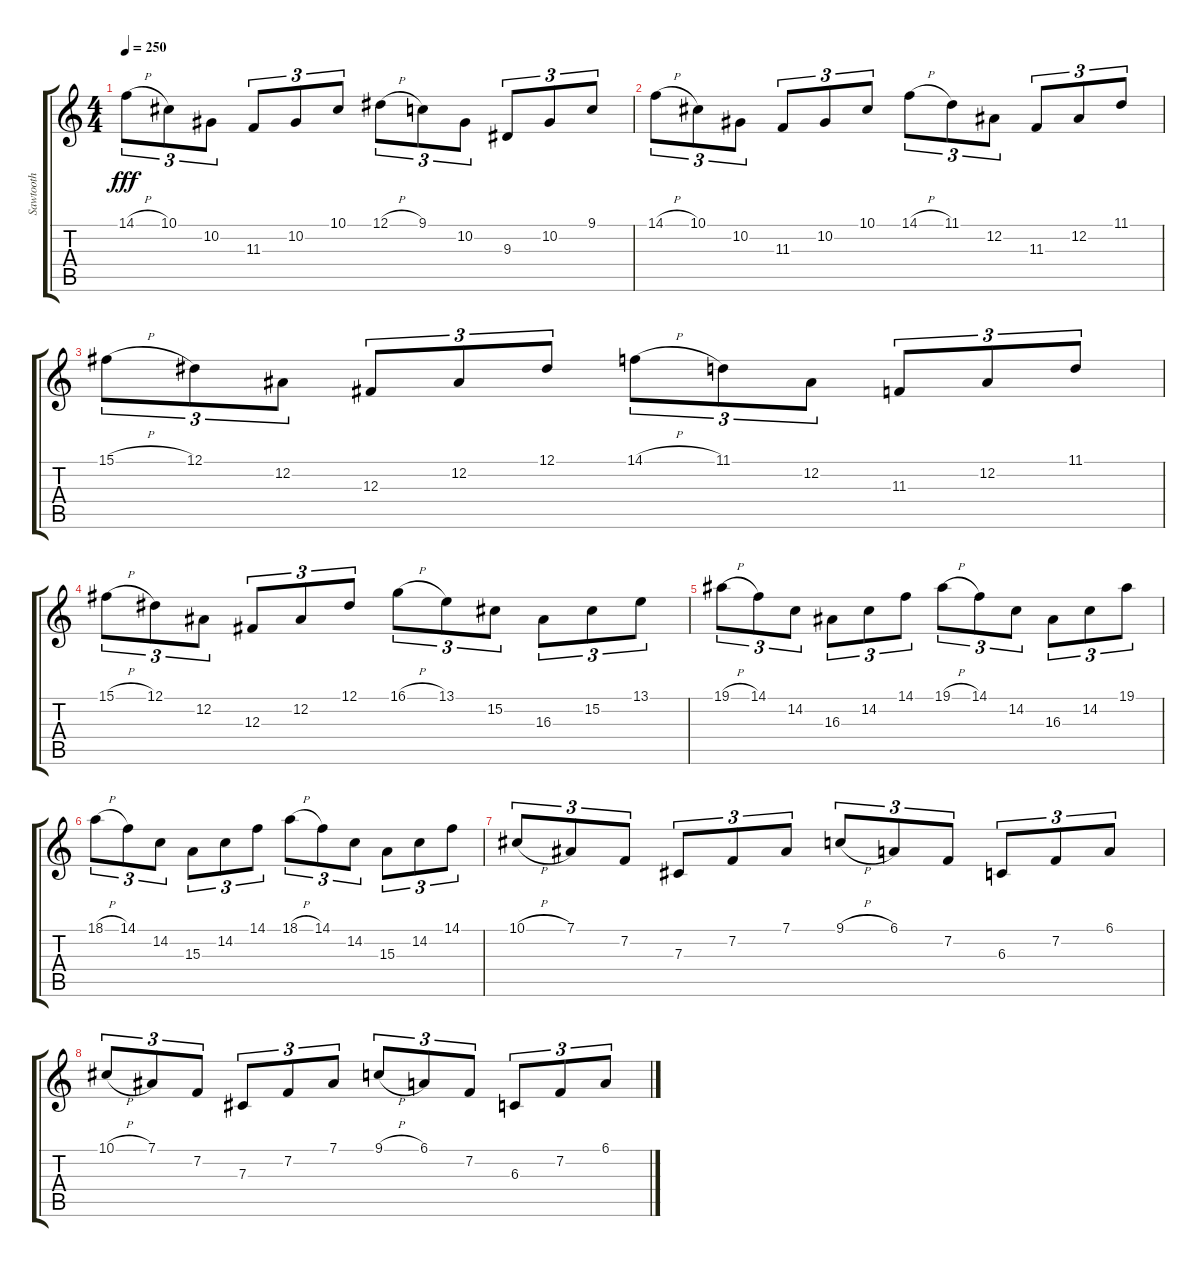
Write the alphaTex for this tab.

\track ("Sawtooth" "Sawtooth") {instrument lead2sawtooth}
\staff {score tabs}
\tuning (Eb4 Bb3 Gb3 Db3 Ab2 Eb2) {hide}
\ts (4 4)
\tempo 250
\clef g2
\ks c
14.1{h}.8{tu (3 2) dy fff} 10.1.8{tu (3 2)} 10.2.8{tu (3 2)} 11.3.8{tu (3 2)} 10.2.8{tu (3 2)} 10.1.8{tu (3 2)} 12.1{h}.8{tu (3 2)} 9.1.8{tu (3 2)} 10.2.8{tu (3 2)} 9.3.8{tu (3 2)} 10.2.8{tu (3 2)} 9.1.8{tu (3 2)} |
14.1{h}.8{tu (3 2)} 10.1.8{tu (3 2)} 10.2.8{tu (3 2)} 11.3.8{tu (3 2)} 10.2.8{tu (3 2)} 10.1.8{tu (3 2)} 14.1{h}.8{tu (3 2)} 11.1.8{tu (3 2)} 12.2.8{tu (3 2)} 11.3.8{tu (3 2)} 12.2.8{tu (3 2)} 11.1.8{tu (3 2)} |
15.1{h}.8{tu (3 2)} 12.1.8{tu (3 2)} 12.2.8{tu (3 2)} 12.3.8{tu (3 2)} 12.2.8{tu (3 2)} 12.1.8{tu (3 2)} 14.1{h}.8{tu (3 2)} 11.1.8{tu (3 2)} 12.2.8{tu (3 2)} 11.3.8{tu (3 2)} 12.2.8{tu (3 2)} 11.1.8{tu (3 2)} |
15.1{h}.8{tu (3 2)} 12.1.8{tu (3 2)} 12.2.8{tu (3 2)} 12.3.8{tu (3 2)} 12.2.8{tu (3 2)} 12.1.8{tu (3 2)} 16.1{h}.8{tu (3 2)} 13.1.8{tu (3 2)} 15.2.8{tu (3 2)} 16.3.8{tu (3 2)} 15.2.8{tu (3 2)} 13.1.8{tu (3 2)} |
19.1{h}.8{tu (3 2)} 14.1.8{tu (3 2)} 14.2.8{tu (3 2)} 16.3.8{tu (3 2)} 14.2.8{tu (3 2)} 14.1.8{tu (3 2)} 19.1{h}.8{tu (3 2)} 14.1.8{tu (3 2)} 14.2.8{tu (3 2)} 16.3.8{tu (3 2)} 14.2.8{tu (3 2)} 19.1.8{tu (3 2)} |
18.1{h}.8{tu (3 2)} 14.1.8{tu (3 2)} 14.2.8{tu (3 2)} 15.3.8{tu (3 2)} 14.2.8{tu (3 2)} 14.1.8{tu (3 2)} 18.1{h}.8{tu (3 2)} 14.1.8{tu (3 2)} 14.2.8{tu (3 2)} 15.3.8{tu (3 2)} 14.2.8{tu (3 2)} 14.1.8{tu (3 2)} |
10.1{h}.8{tu (3 2)} 7.1.8{tu (3 2)} 7.2.8{tu (3 2)} 7.3.8{tu (3 2)} 7.2.8{tu (3 2)} 7.1.8{tu (3 2)} 9.1{h}.8{tu (3 2)} 6.1.8{tu (3 2)} 7.2.8{tu (3 2)} 6.3.8{tu (3 2)} 7.2.8{tu (3 2)} 6.1.8{tu (3 2)} |
10.1{h}.8{tu (3 2)} 7.1.8{tu (3 2)} 7.2.8{tu (3 2)} 7.3.8{tu (3 2)} 7.2.8{tu (3 2)} 7.1.8{tu (3 2)} 9.1{h}.8{tu (3 2)} 6.1.8{tu (3 2)} 7.2.8{tu (3 2)} 6.3.8{tu (3 2)} 7.2.8{tu (3 2)} 6.1.8{tu (3 2)}
